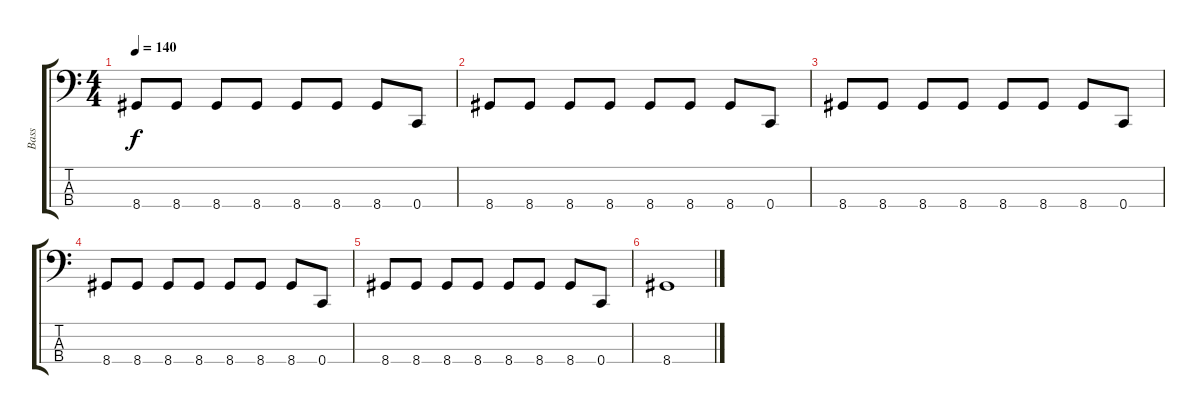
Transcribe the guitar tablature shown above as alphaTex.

\track ("Bass" "Bass") {instrument electricbassfinger}
\staff {score tabs}
\tuning (F2 C2 G1 C1) {hide}
\ts (4 4)
\tempo 140
\clef f4
\ks c
8.4.8{dy f} 8.4.8 8.4.8 8.4.8 8.4.8 8.4.8 8.4.8 0.4.8 |
8.4.8 8.4.8 8.4.8 8.4.8 8.4.8 8.4.8 8.4.8 0.4.8 |
8.4.8 8.4.8 8.4.8 8.4.8 8.4.8 8.4.8 8.4.8 0.4.8 |
8.4.8 8.4.8 8.4.8 8.4.8 8.4.8 8.4.8 8.4.8 0.4.8 |
8.4.8 8.4.8 8.4.8 8.4.8 8.4.8 8.4.8 8.4.8 0.4.8 |
8.4.1
